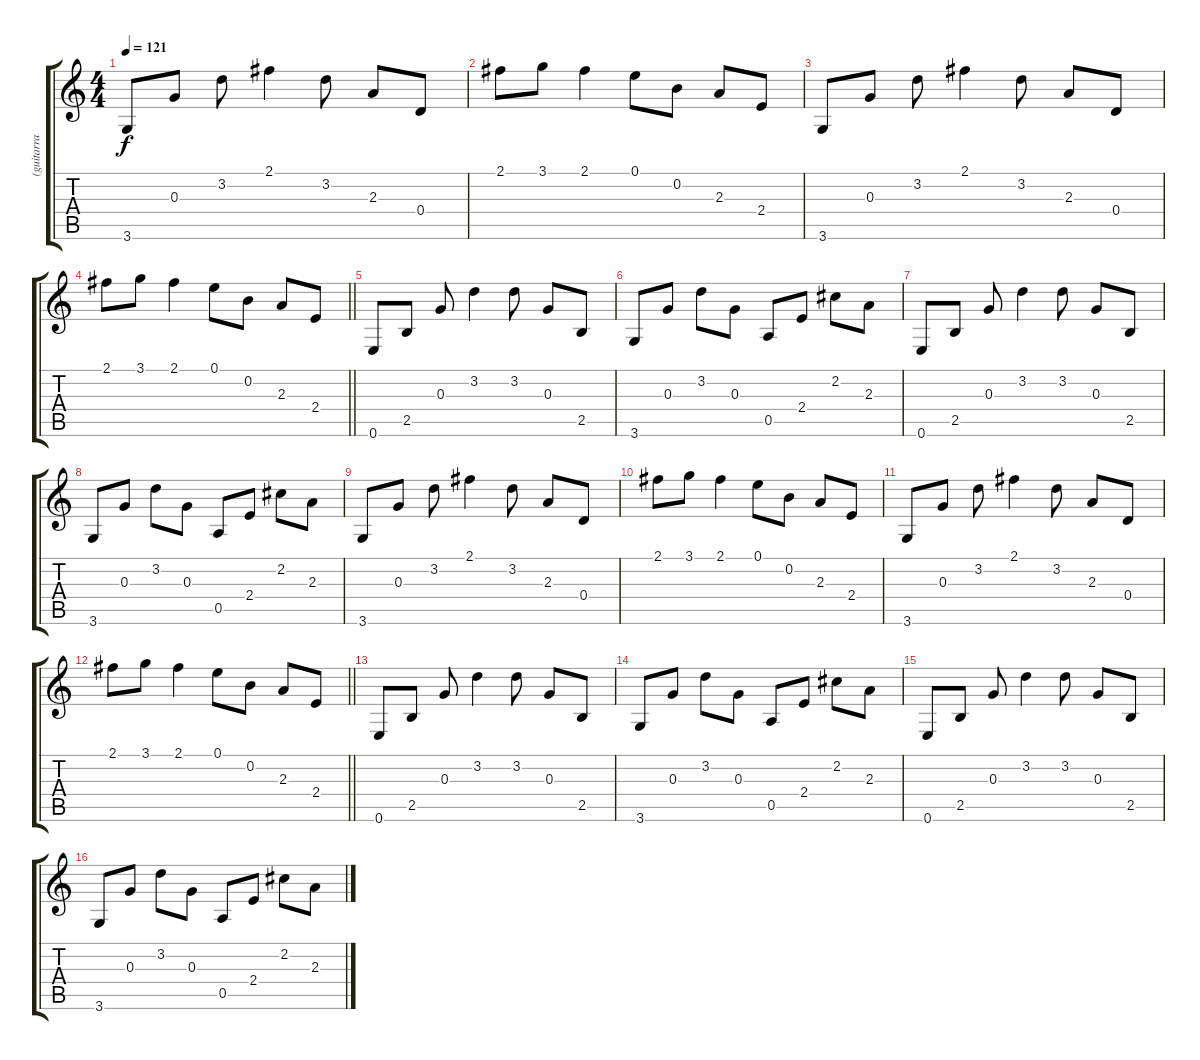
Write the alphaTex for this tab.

\track ("(guitarra de fondo)" "(guitarra ") {instrument electricguitarclean}
\staff {score tabs}
\tuning (E4 B3 G3 D3 A2 E2) {hide}
\ts (4 4)
\tempo 121
\clef g2
\ks c
3.6.8{dy f} 0.3.8 3.2.8 2.1.4 3.2.8 2.3.8 0.4.8 |
2.1.8 3.1.8 2.1.4 0.1.8 0.2.8 2.3.8 2.4.8 |
3.6.8 0.3.8 3.2.8 2.1.4 3.2.8 2.3.8 0.4.8 |
\barLineRight lightlight
2.1.8 3.1.8 2.1.4 0.1.8 0.2.8 2.3.8 2.4.8 |
0.6.8 2.5.8 0.3.8 3.2.4 3.2.8 0.3.8 2.5.8 |
3.6.8 0.3.8 3.2.8 0.3.8 0.5.8 2.4.8 2.2.8 2.3.8 |
0.6.8 2.5.8 0.3.8 3.2.4 3.2.8 0.3.8 2.5.8 |
3.6.8 0.3.8 3.2.8 0.3.8 0.5.8 2.4.8 2.2.8 2.3.8 |
3.6.8 0.3.8 3.2.8 2.1.4 3.2.8 2.3.8 0.4.8 |
2.1.8 3.1.8 2.1.4 0.1.8 0.2.8 2.3.8 2.4.8 |
3.6.8 0.3.8 3.2.8 2.1.4 3.2.8 2.3.8 0.4.8 |
\barLineRight lightlight
2.1.8 3.1.8 2.1.4 0.1.8 0.2.8 2.3.8 2.4.8 |
0.6.8 2.5.8 0.3.8 3.2.4 3.2.8 0.3.8 2.5.8 |
3.6.8 0.3.8 3.2.8 0.3.8 0.5.8 2.4.8 2.2.8 2.3.8 |
0.6.8 2.5.8 0.3.8 3.2.4 3.2.8 0.3.8 2.5.8 |
3.6.8 0.3.8 3.2.8 0.3.8 0.5.8 2.4.8 2.2.8 2.3.8
